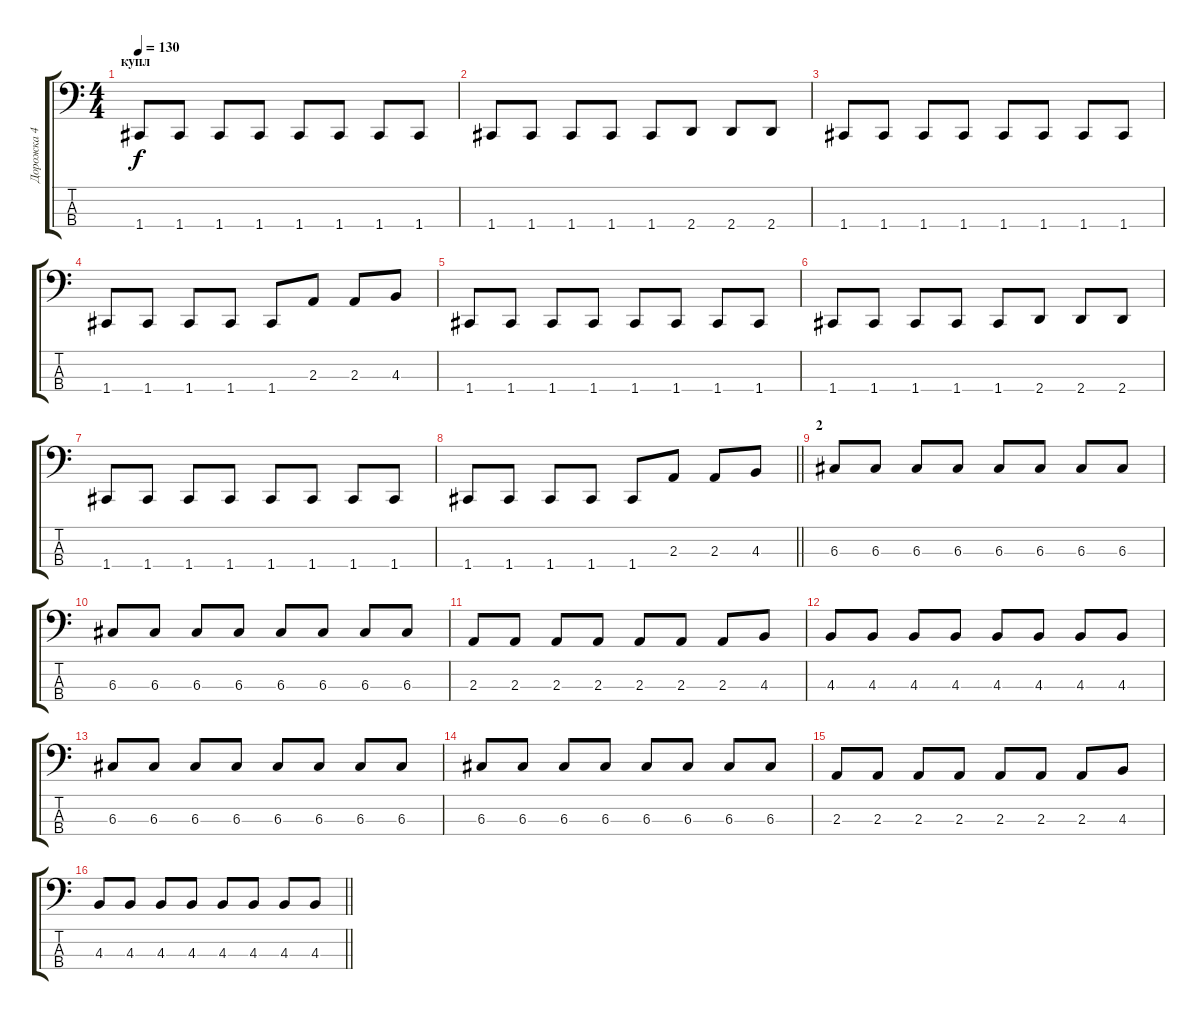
\track ("Дорожка 4" "Дорожка 4") {instrument electricbasspick}
\staff {score tabs}
\tuning (F2 C2 G1 C1) {hide}
\ts (4 4)
\section ("" "купл")
\tempo 130
\clef f4
\ks c
1.4.8{dy f} 1.4.8 1.4.8 1.4.8 1.4.8 1.4.8 1.4.8 1.4.8 |
1.4.8 1.4.8 1.4.8 1.4.8 1.4.8 2.4.8 2.4.8 2.4.8 |
1.4.8 1.4.8 1.4.8 1.4.8 1.4.8 1.4.8 1.4.8 1.4.8 |
1.4.8 1.4.8 1.4.8 1.4.8 1.4.8 2.3.8 2.3.8 4.3.8 |
1.4.8 1.4.8 1.4.8 1.4.8 1.4.8 1.4.8 1.4.8 1.4.8 |
1.4.8 1.4.8 1.4.8 1.4.8 1.4.8 2.4.8 2.4.8 2.4.8 |
1.4.8 1.4.8 1.4.8 1.4.8 1.4.8 1.4.8 1.4.8 1.4.8 |
\barLineRight lightlight
1.4.8 1.4.8 1.4.8 1.4.8 1.4.8 2.3.8 2.3.8 4.3.8 |
\section ("" "2")
6.3.8 6.3.8 6.3.8 6.3.8 6.3.8 6.3.8 6.3.8 6.3.8 |
6.3.8 6.3.8 6.3.8 6.3.8 6.3.8 6.3.8 6.3.8 6.3.8 |
2.3.8 2.3.8 2.3.8 2.3.8 2.3.8 2.3.8 2.3.8 4.3.8 |
4.3.8 4.3.8 4.3.8 4.3.8 4.3.8 4.3.8 4.3.8 4.3.8 |
6.3.8 6.3.8 6.3.8 6.3.8 6.3.8 6.3.8 6.3.8 6.3.8 |
6.3.8 6.3.8 6.3.8 6.3.8 6.3.8 6.3.8 6.3.8 6.3.8 |
2.3.8 2.3.8 2.3.8 2.3.8 2.3.8 2.3.8 2.3.8 4.3.8 |
\barLineRight lightlight
4.3.8 4.3.8 4.3.8 4.3.8 4.3.8 4.3.8 4.3.8 4.3.8
